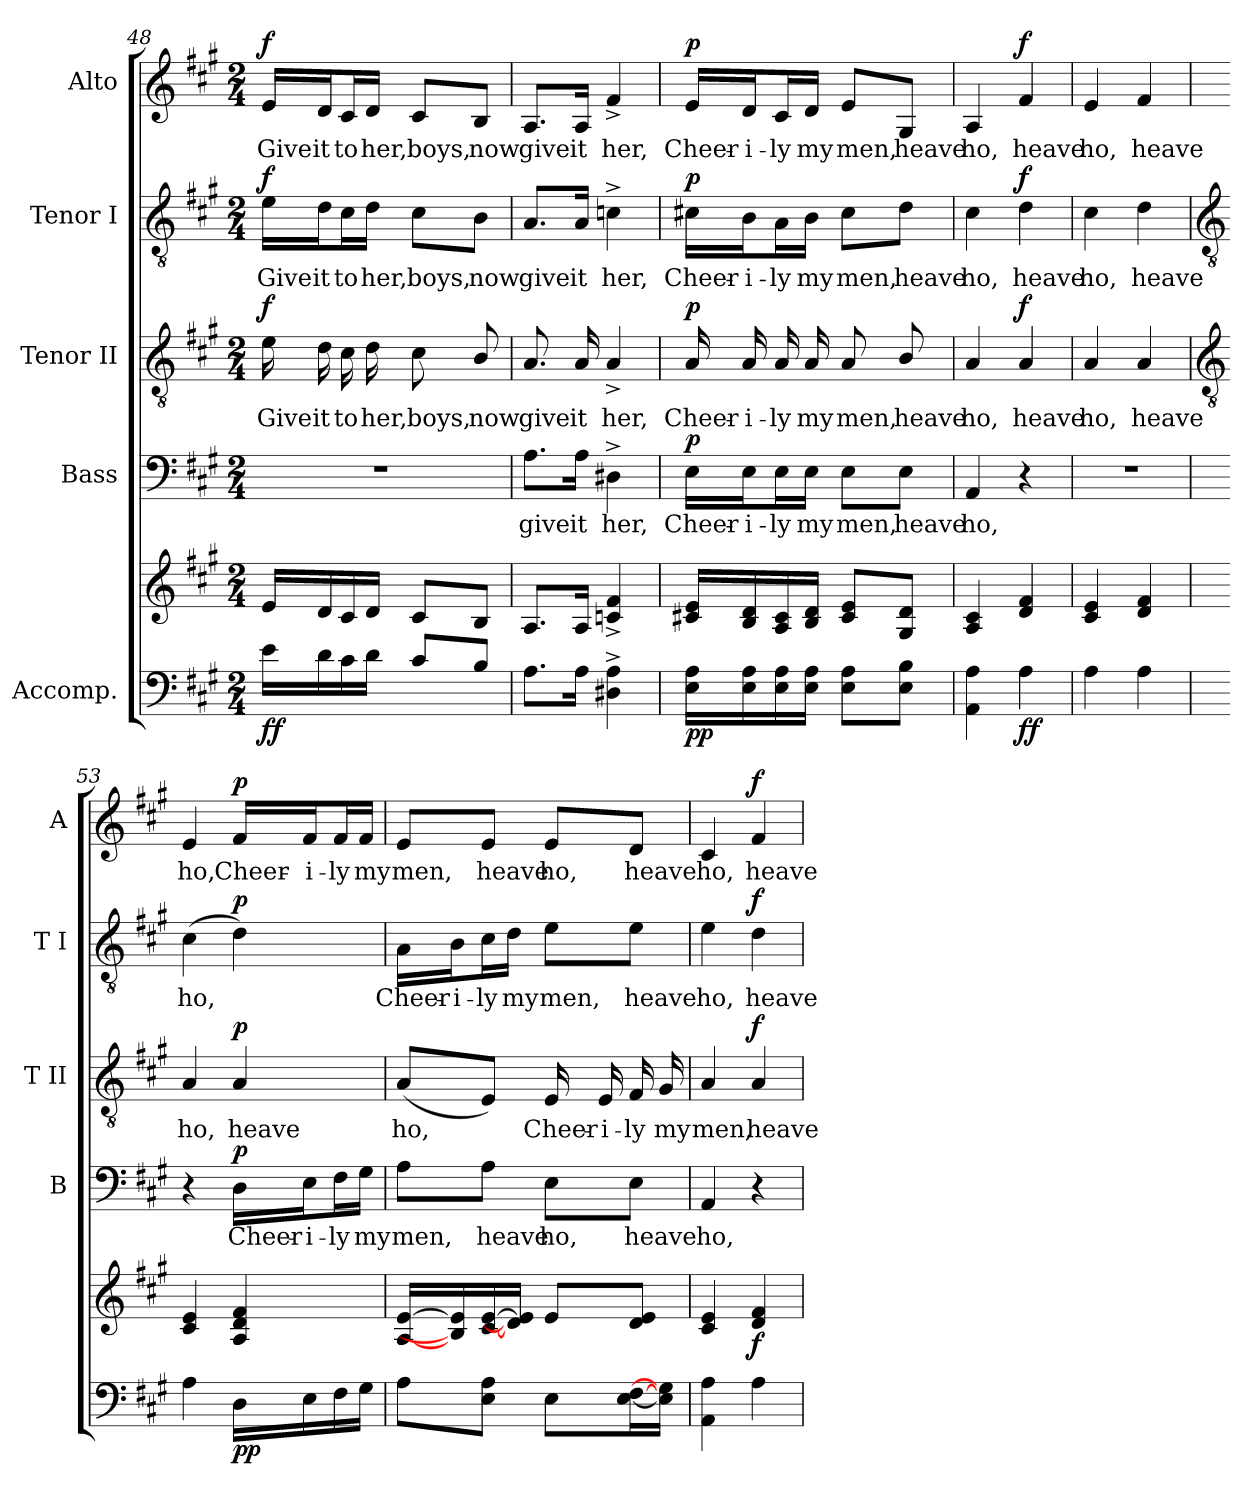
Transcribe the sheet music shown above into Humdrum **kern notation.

**kern	**kern	**dynam	**kern	**text	**dynam	**kern	**text	**dynam	**kern	**text	**dynam	**kern	**text	**dynam
*part5	*part5	*part5	*part4	*part4	*part4	*part3	*part3	*part3	*part2	*part2	*part2	*part1	*part1	*part1
*staff6	*staff5	*staff5/6	*staff4	*staff4	*staff4	*staff3	*staff3	*staff3	*staff2	*staff2	*staff2	*staff1	*staff1	*staff1
*I"Accomp.	*	*	*I"Bass	*	*	*I"Tenor II	*	*	*I"Tenor I	*	*	*I"Alto	*	*
*	*	*	*I'B	*	*	*I'T II	*	*	*I'T I	*	*	*I'A	*	*
!!LO:LB:g=z
*clefF4	*clefG2	*	*clefF4	*	*	*clefGv2	*	*	*clefGv2	*	*	*clefG2	*	*
*k[f#c#g#]	*k[f#c#g#]	*	*k[f#c#g#]	*	*	*k[f#c#g#]	*	*	*k[f#c#g#]	*	*	*k[f#c#g#]	*	*
*A:	*A:	*	*A:	*	*	*A:	*	*	*A:	*	*	*A:	*	*
*M2/4	*M2/4	*	*M2/4	*	*	*M2/4	*	*	*M2/4	*	*	*M2/4	*	*
=48	=48	=48	=48	=48	=48	=48	=48	=48	=48	=48	=48	=48	=48	=48
!	!	!LO:DY:b=2	!LO:N:vis=1	!	!	!	!LO:LY:b	!	!	!LO:LY:b	!	!	!LO:LY:b	!
!	!	!LO:DY:n=1:b	!	!	!	!	!	!LO:DY:b	!	!	!LO:DY:b	!	!	!LO:DY:b
16eLL	16eLL	f f	2r	.	.	16e	Give	f	16e\LL	Give	f	16e/LL	Give	f
!	!	!	!	!	!	!	!LO:LY:b	!	!	!LO:LY:b	!	!	!LO:LY:b	!
16d	16d	.	.	.	.	16d	it	.	16d\J	it	.	16d/J	it	.
!	!	!	!	!	!	!	!LO:LY:b	!	!	!LO:LY:b	!	!	!LO:LY:b	!
16c#	16c#	.	.	.	.	16c#	to	.	16c#\L	to	.	16c#/L	to	.
!	!	!	!	!	!	!	!LO:LY:b	!	!	!LO:LY:b	!	!	!LO:LY:b	!
16dJJ	16dJJ	.	.	.	.	16d	her,	.	16d\JJ	her,	.	16d/JJ	her,	.
!	!	!	!	!	!	!	!LO:LY:b	!	!	!LO:LY:b	!	!	!LO:LY:b	!
8c#L	8c#L	.	.	.	.	8c#	boys,	.	8c#\L	boys,	.	8c#/L	boys,	.
!	!	!	!	!	!	!	!LO:LY:b	!	!	!LO:LY:b	!	!	!LO:LY:b	!
8B/J	8B/J	.	.	.	.	8B/	now	.	8B\J	now	.	8B/J	now	.
=49	=49	=49	=49	=49	=49	=49	=49	=49	=49	=49	=49	=49	=49	=49
!	!	!	!	!LO:LY:b	!	!	!LO:LY:b	!	!	!LO:LY:b	!	!	!LO:LY:b	!
8.AL	8.AL	.	8.A\L	give	.	8.A	give	.	8.A/L	give	.	8.A/L	give	.
!	!	!	!	!LO:LY:b	!	!	!LO:LY:b	!	!	!LO:LY:b	!	!	!LO:LY:b	!
16AJ	16AJ	.	16A\Jk	it	.	16A	it	.	16A/Jk	it	.	16A/Jk	it	.
!	!	!	!	!LO:LY:b	!	!	!LO:LY:b	!	!	!LO:LY:b	!	!	!LO:LY:b	!
4D#X^ 4A^	4cn^ 4f#^	.	4D#X^	her,	.	4A^	her,	.	4cn^	her,	.	4f#^	her,	.
=50	=50	=50	=50	=50	=50	=50	=50	=50	=50	=50	=50	=50	=50	=50
!	!	!LO:DY:b=2	!	!LO:LY:b	!	!	!LO:LY:b	!	!	!LO:LY:b	!	!	!LO:LY:b	!
!	!	!LO:DY:n=1:b	!	!	!LO:DY:b	!	!	!LO:DY:b	!	!	!LO:DY:b	!	!	!LO:DY:b
16E 16ALL	16c#X 16eLL	p p	16E\LL	Cheer-	p	16A	Cheer-	p	16c#X\LL	Cheer-	p	16e/LL	Cheer-	p
!	!	!	!	!LO:LY:b	!	!	!LO:LY:b	!	!	!LO:LY:b	!	!	!LO:LY:b	!
16E 16A	16B 16d	.	16E\J	-i-	.	16A	-i-	.	16B\J	-i-	.	16d/J	-i-	.
!	!	!	!	!LO:LY:b	!	!	!LO:LY:b	!	!	!LO:LY:b	!	!	!LO:LY:b	!
16E 16A	16A 16c#	.	16E\L	-ly	.	16A	-ly	.	16A\L	-ly	.	16c#/L	-ly	.
!	!	!	!	!LO:LY:b	!	!	!LO:LY:b	!	!	!LO:LY:b	!	!	!LO:LY:b	!
16E 16AJJ	16B 16dJJ	.	16E\JJ	my	.	16A	my	.	16B\JJ	my	.	16d/JJ	my	.
!	!	!	!	!LO:LY:b	!	!	!LO:LY:b	!	!	!LO:LY:b	!	!	!LO:LY:b	!
8E 8AL	8c# 8eL	.	8E\L	men,	.	8A	men,	.	8c#\L	men,	.	8e/L	men,	.
!	!	!	!	!LO:LY:b	!	!	!LO:LY:b	!	!	!LO:LY:b	!	!	!LO:LY:b	!
8E 8BJ	8G# 8dJ	.	8E\J	heave	.	8B/	heave	.	8d\J	heave	.	8G#/J	heave	.
=51	=51	=51	=51	=51	=51	=51	=51	=51	=51	=51	=51	=51	=51	=51
!	!	!	!	!LO:LY:b	!	!	!LO:LY:b	!	!	!LO:LY:b	!	!	!LO:LY:b	!
4AA 4A	4A 4c#	.	4AA	ho,	.	4A	ho,	.	4c#	ho,	.	4A	ho,	.
!	!	!LO:DY:b=2	!	!	!	!	!LO:LY:b	!	!	!LO:LY:b	!	!	!LO:LY:b	!
!	!	!LO:DY:n=1:b	!	!	!	!	!	!LO:DY:b	!	!	!LO:DY:b	!	!	!LO:DY:b
4A	4d 4f#	f f	4r	.	.	4A	heave	f	4d	heave	f	4f#	heave	f
=52	=52	=52	=52	=52	=52	=52	=52	=52	=52	=52	=52	=52	=52	=52
!	!	!	!	!	!	!	!LO:LY:b	!	!	!LO:LY:b	!	!	!LO:LY:b	!
4A	4c# 4e	.	2r	.	.	4A	ho,	.	4c#	ho,	.	4e	ho,	.
!	!	!	!	!	!	!	!LO:LY:b	!	!	!LO:LY:b	!	!	!LO:LY:b	!
4A	4d 4f#	.	.	.	.	4A	heave	.	4d	heave	.	4f#	heave	.
!!LO:LB:g=z
=53	=53	=53	=53	=53	=53	=53	=53	=53	=53	=53	=53	=53	=53	=53
*	*	*	*	*	*	*clefGv2	*	*	*clefGv2	*	*	*	*	*
!	!	!	!	!	!	!	!LO:LY:b	!	!	!LO:LY:b	!	!	!LO:LY:b	!
4A	4c# 4e	.	4r	.	.	4A	ho,	.	(>4c#	ho,	.	4e	ho,	.
!	!	!LO:DY:b=2	!	!LO:LY:b	!	!	!LO:LY:b	!	!	!	!	!	!LO:LY:b	!
!	!	!LO:DY:n=1:b	!	!	!LO:DY:b	!	!	!LO:DY:b	!	!	!LO:DY:b	!	!	!LO:DY:b
16DLL	4A 4d 4f#	p p	16D\LL	Cheer-	p	4A	heave	p	4d)	.	p	16f#/LL	Cheer-	p
!	!	!	!	!LO:LY:b	!	!	!	!	!	!	!	!	!LO:LY:b	!
16E	.	.	16E\J	-i-	.	.	.	.	.	.	.	16f#/J	-i-	.
!	!	!	!	!LO:LY:b	!	!	!	!	!	!	!	!	!LO:LY:b	!
16F#	.	.	16F#\L	-ly	.	.	.	.	.	.	.	16f#/L	-ly	.
!	!	!	!	!LO:LY:b	!	!	!	!	!	!	!	!	!LO:LY:b	!
16G#JJ	.	.	16G#\JJ	my	.	.	.	.	.	.	.	16f#/JJ	my	.
=54	=54	=54	=54	=54	=54	=54	=54	=54	=54	=54	=54	=54	=54	=54
!	!	!	!	!LO:LY:b	!	!	!LO:LY:b	!	!	!LO:LY:b	!	!	!LO:LY:b	!
8AL	[16A [16eLL	.	8A\L	men,	.	(<8AL	ho,	.	16A\LL	Cheer-	.	8e/L	men,	.
!	!	!	!	!	!	!	!	!	!	!LO:LY:b	!	!	!	!
.	16B] 16e]	.	.	.	.	.	.	.	16B\J	-i-	.	.	.	.
!	!	!	!	!LO:LY:b	!	!	!	!	!	!LO:LY:b	!	!	!LO:LY:b	!
8E 8AJ	[16c# [16e	.	8A\J	heave	.	8EJ)	.	.	16c#\L	-ly	.	8e/J	heave	.
!	!	!	!	!	!	!	!	!	!	!LO:LY:b	!	!	!	!
.	16d] 16e]JJ	.	.	.	.	.	.	.	16d\JJ	my	.	.	.	.
!	!	!	!	!LO:LY:b	!	!	!LO:LY:b	!	!	!LO:LY:b	!	!	!LO:LY:b	!
8EL	8eL	.	8E\L	ho,	.	16E	Cheer-	.	8e\L	men,	.	8e/L	ho,	.
!	!	!	!	!	!	!	!LO:LY:b	!	!	!	!	!	!	!
.	.	.	.	.	.	16E	-i-	.	.	.	.	.	.	.
!	!	!	!	!LO:LY:b	!	!	!LO:LY:b	!	!	!LO:LY:b	!	!	!LO:LY:b	!
[16E [16F#L	8d 8eJ	.	8E\J	heave	.	16F#	-ly	.	8e\J	heave	.	8d/J	heave	.
!	!	!	!	!	!	!	!LO:LY:b	!	!	!	!	!	!	!
16E] 16G#]JJ	.	.	.	.	.	16G#	my	.	.	.	.	.	.	.
=55	=55	=55	=55	=55	=55	=55	=55	=55	=55	=55	=55	=55	=55	=55
!	!	!	!	!LO:LY:b	!	!	!LO:LY:b	!	!	!LO:LY:b	!	!	!LO:LY:b	!
4AA 4A	4c# 4e	.	4AA	ho,	.	4A	men,	.	4e	ho,	.	4c#	ho,	.
!	!	!LO:DY:b	!	!	!	!	!LO:LY:b	!LO:DY:b	!	!LO:LY:b	!LO:DY:b	!	!LO:LY:b	!LO:DY:b
4A	4d 4f#	f	4r	.	.	4A	heave	f	4d	heave	f	4f#	heave	f
=	=	=	=	=	=	=	=	=	=	=	=	=	=	=
*-	*-	*-	*-	*-	*-	*-	*-	*-	*-	*-	*-	*-	*-	*-
